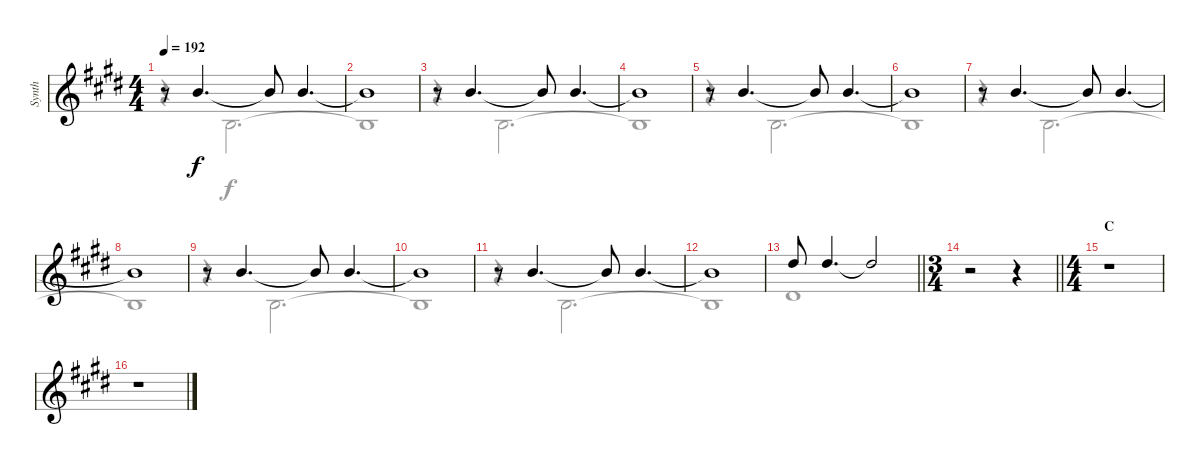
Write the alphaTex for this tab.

\track ("Synth" "Synth") {instrument pad8sweep}
\staff {score}
\tuning (Eb4 Bb3 Gb3 Db3 Ab2 Db2) {hide}
\voice
\ts (4 4)
\tempo 192
\clef g2
\ks c#minor
r.8{dy f} 8.1.4{d} 8.1{t}.8 8.1.4{d} |
8.1{t}.1 |
r.8 8.1.4{d} 8.1{t}.8 8.1.4{d} |
8.1{t}.1 |
r.8 8.1.4{d} 8.1{t}.8 8.1.4{d} |
8.1{t}.1 |
r.8 8.1.4{d} 8.1{t}.8 8.1.4{d} |
8.1{t}.1 |
r.8 8.1.4{d} 8.1{t}.8 8.1.4{d} |
8.1{t}.1 |
r.8 8.1.4{d} 8.1{t}.8 8.1.4{d} |
8.1{t}.1 |
\barLineRight lightlight
12.1.8 12.1.4{d} 12.1{t}.2 |
\ts (3 4)
\barLineRight lightlight
r.2 r.4 |
\ts (4 4)
\section ("" "C")
r.1 |
r.1
\voice
\clef g2
\ottava regular
\simile none
\ks c#minor
r.4{dy f} 5.3.2{d} |
5.3{t}.1 |
r.4 5.3.2{d} |
5.3{t}.1 |
r.4 5.3.2{d} |
5.3{t}.1 |
r.4 5.3.2{d} |
5.3{t}.1 |
r.4 5.3.2{d} |
5.3{t}.1 |
r.4 5.3.2{d} |
5.3{t}.1 |
\barLineRight lightlight
5.2.1 |
\barLineRight lightlight
|
|
